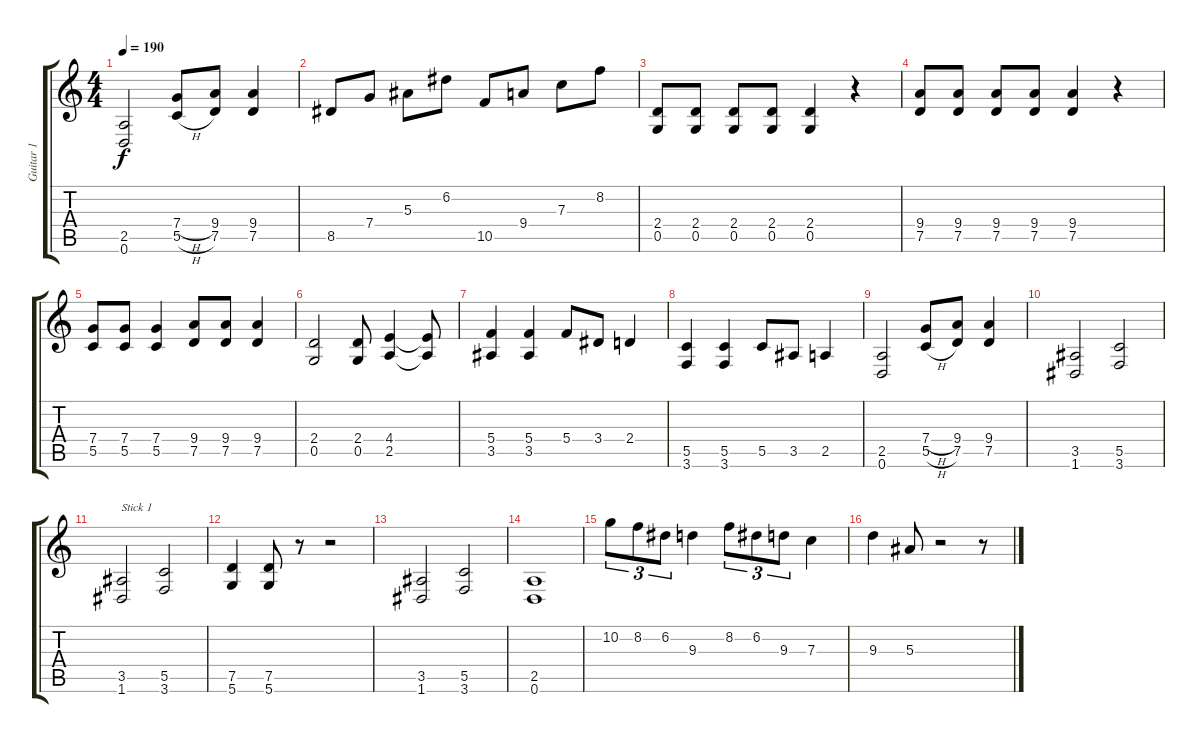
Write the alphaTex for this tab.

\track ("Guitar 1" "Guitar 1") {instrument acousticguitarnylon}
\staff {score tabs}
\tuning (D4 A3 F3 C3 G2 D2) {hide}
\ts (4 4)
\tempo 190
\clef g2
\ks c
(2.5 0.6).2{dy f} (7.4{h} 5.5{h}).8 (9.4 7.5).8 (9.4 7.5).4 |
8.5.8 7.4.8 5.3.8 6.2.8 10.5.8 9.4.8 7.3.8 8.2.8 |
(2.4 0.5).8 (2.4 0.5).8 (2.4 0.5).8 (2.4 0.5).8 (2.4 0.5).4 r.4 |
(9.4 7.5).8 (9.4 7.5).8 (9.4 7.5).8 (9.4 7.5).8 (9.4 7.5).4 r.4 |
(7.4 5.5).8 (7.4 5.5).8 (7.4 5.5).4 (9.4 7.5).8 (9.4 7.5).8 (9.4 7.5).4 |
(2.4 0.5).2 (2.4 0.5).8 (4.4 2.5).4 (4.4{t} 2.5{t}).8 |
(5.4 3.5).4 (5.4 3.5).4 5.4.8 3.4.8 2.4.4 |
(5.5 3.6).4 (5.5 3.6).4 5.5.8 3.5.8 2.5.4 |
(2.5 0.6).2 (7.4{h} 5.5{h}).8 (9.4 7.5).8 (9.4 7.5).4 |
(3.5 1.6).2 (5.5 3.6).2 |
(3.5 1.6).2{txt "Stick 1"} (5.5 3.6).2 |
(7.5 5.6).4 (7.5 5.6).8 r.8 r.2 |
(3.5 1.6).2 (5.5 3.6).2 |
(2.5 0.6).1 |
10.2.8{tu (3 2)} 8.2.8{tu (3 2)} 6.2.8{tu (3 2)} 9.3.4 8.2.8{tu (3 2)} 6.2.8{tu (3 2)} 9.3.8{tu (3 2)} 7.3.4 |
9.3.4 5.3.8 r.2 r.8
